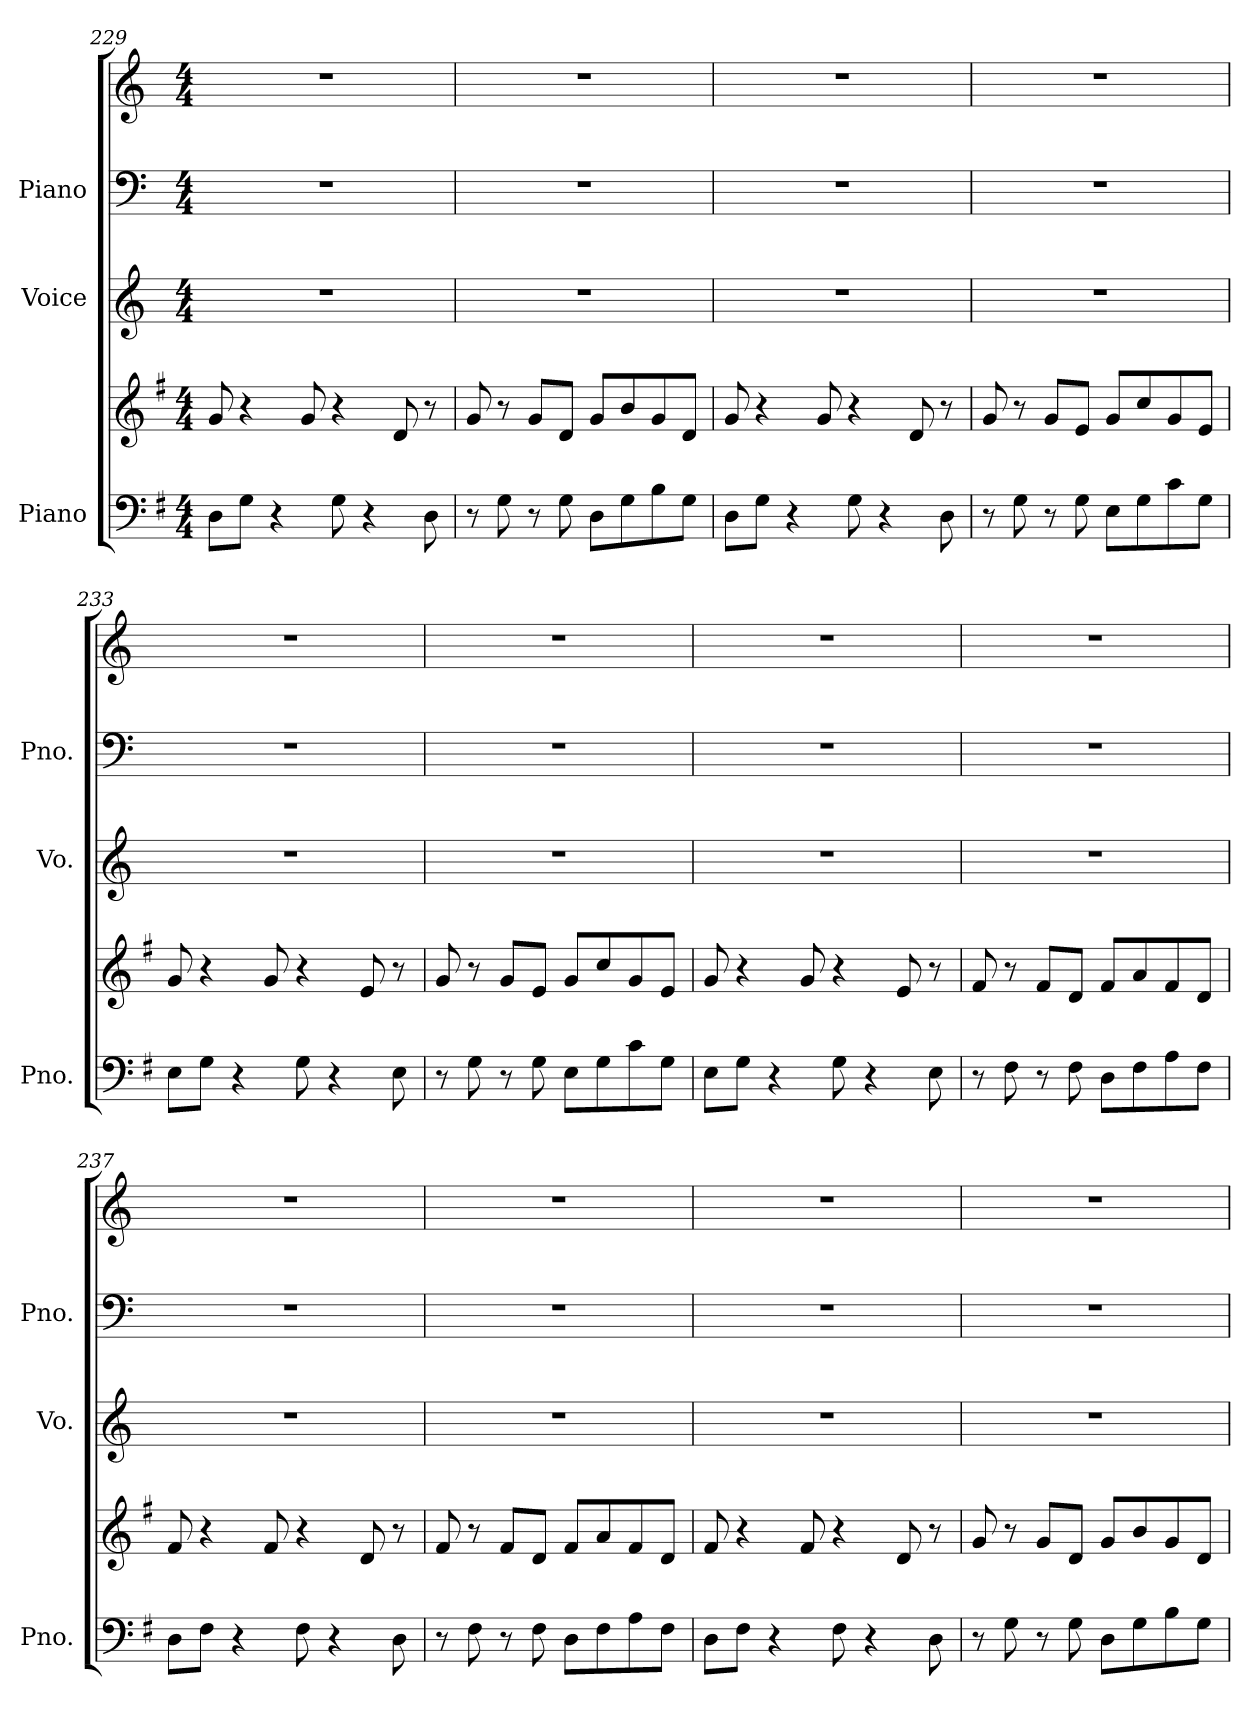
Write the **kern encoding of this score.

**kern	**kern	**kern	**kern	**kern
*part3	*part3	*part2	*part1	*part1
*staff5	*staff4	*staff3	*staff2	*staff1
*I"Piano	*	*I"Voice	*I"Piano	*
*I'Pno.	*	*I'Vo.	*I'Pno.	*
*clefF4	*clefG2	*clefG2	*clefF4	*clefG2
*k[f#]	*k[f#]	*k[]	*k[]	*k[]
*M4/4	*M4/4	*M4/4	*M4/4	*M4/4
=229	=229	=229	=229	=229
8D\L	8g/	1r	1r	1r
8G\J	4r	.	.	.
4r	.	.	.	.
.	8g/	.	.	.
8G\	4r	.	.	.
4r	.	.	.	.
.	8d/	.	.	.
8D\	8r	.	.	.
=230	=230	=230	=230	=230
8r	8g/	1r	1r	1r
8G\	8r	.	.	.
8r	8g/L	.	.	.
8G\	8d/J	.	.	.
8D\L	8g/L	.	.	.
8G\	8b/	.	.	.
8B\	8g/	.	.	.
8G\J	8d/J	.	.	.
=231	=231	=231	=231	=231
8D\L	8g/	1r	1r	1r
8G\J	4r	.	.	.
4r	.	.	.	.
.	8g/	.	.	.
8G\	4r	.	.	.
4r	.	.	.	.
.	8d/	.	.	.
8D\	8r	.	.	.
!!LO:LB:g=z
=232	=232	=232	=232	=232
8r	8g/	1r	1r	1r
8G\	8r	.	.	.
8r	8g/L	.	.	.
8G\	8e/J	.	.	.
8E\L	8g/L	.	.	.
8G\	8cc/	.	.	.
8c\	8g/	.	.	.
8G\J	8e/J	.	.	.
=233	=233	=233	=233	=233
8E\L	8g/	1r	1r	1r
8G\J	4r	.	.	.
4r	.	.	.	.
.	8g/	.	.	.
8G\	4r	.	.	.
4r	.	.	.	.
.	8e/	.	.	.
8E\	8r	.	.	.
=234	=234	=234	=234	=234
8r	8g/	1r	1r	1r
8G\	8r	.	.	.
8r	8g/L	.	.	.
8G\	8e/J	.	.	.
8E\L	8g/L	.	.	.
8G\	8cc/	.	.	.
8c\	8g/	.	.	.
8G\J	8e/J	.	.	.
=235	=235	=235	=235	=235
8E\L	8g/	1r	1r	1r
8G\J	4r	.	.	.
4r	.	.	.	.
.	8g/	.	.	.
8G\	4r	.	.	.
4r	.	.	.	.
.	8e/	.	.	.
8E\	8r	.	.	.
!!LO:LB:g=z
=236	=236	=236	=236	=236
8r	8f#/	1r	1r	1r
8F#\	8r	.	.	.
8r	8f#/L	.	.	.
8F#\	8d/J	.	.	.
8D\L	8f#/L	.	.	.
8F#\	8a/	.	.	.
8A\	8f#/	.	.	.
8F#\J	8d/J	.	.	.
=237	=237	=237	=237	=237
8D\L	8f#/	1r	1r	1r
8F#\J	4r	.	.	.
4r	.	.	.	.
.	8f#/	.	.	.
8F#\	4r	.	.	.
4r	.	.	.	.
.	8d/	.	.	.
8D\	8r	.	.	.
=238	=238	=238	=238	=238
8r	8f#/	1r	1r	1r
8F#\	8r	.	.	.
8r	8f#/L	.	.	.
8F#\	8d/J	.	.	.
8D\L	8f#/L	.	.	.
8F#\	8a/	.	.	.
8A\	8f#/	.	.	.
8F#\J	8d/J	.	.	.
=239	=239	=239	=239	=239
8D\L	8f#/	1r	1r	1r
8F#\J	4r	.	.	.
4r	.	.	.	.
.	8f#/	.	.	.
8F#\	4r	.	.	.
4r	.	.	.	.
.	8d/	.	.	.
8D\	8r	.	.	.
!!LO:LB:g=z
=240	=240	=240	=240	=240
8r	8g/	1r	1r	1r
8G\	8r	.	.	.
8r	8g/L	.	.	.
8G\	8d/J	.	.	.
8D\L	8g/L	.	.	.
8G\	8b/	.	.	.
8B\	8g/	.	.	.
8G\J	8d/J	.	.	.
=	=	=	=	=
*-	*-	*-	*-	*-
